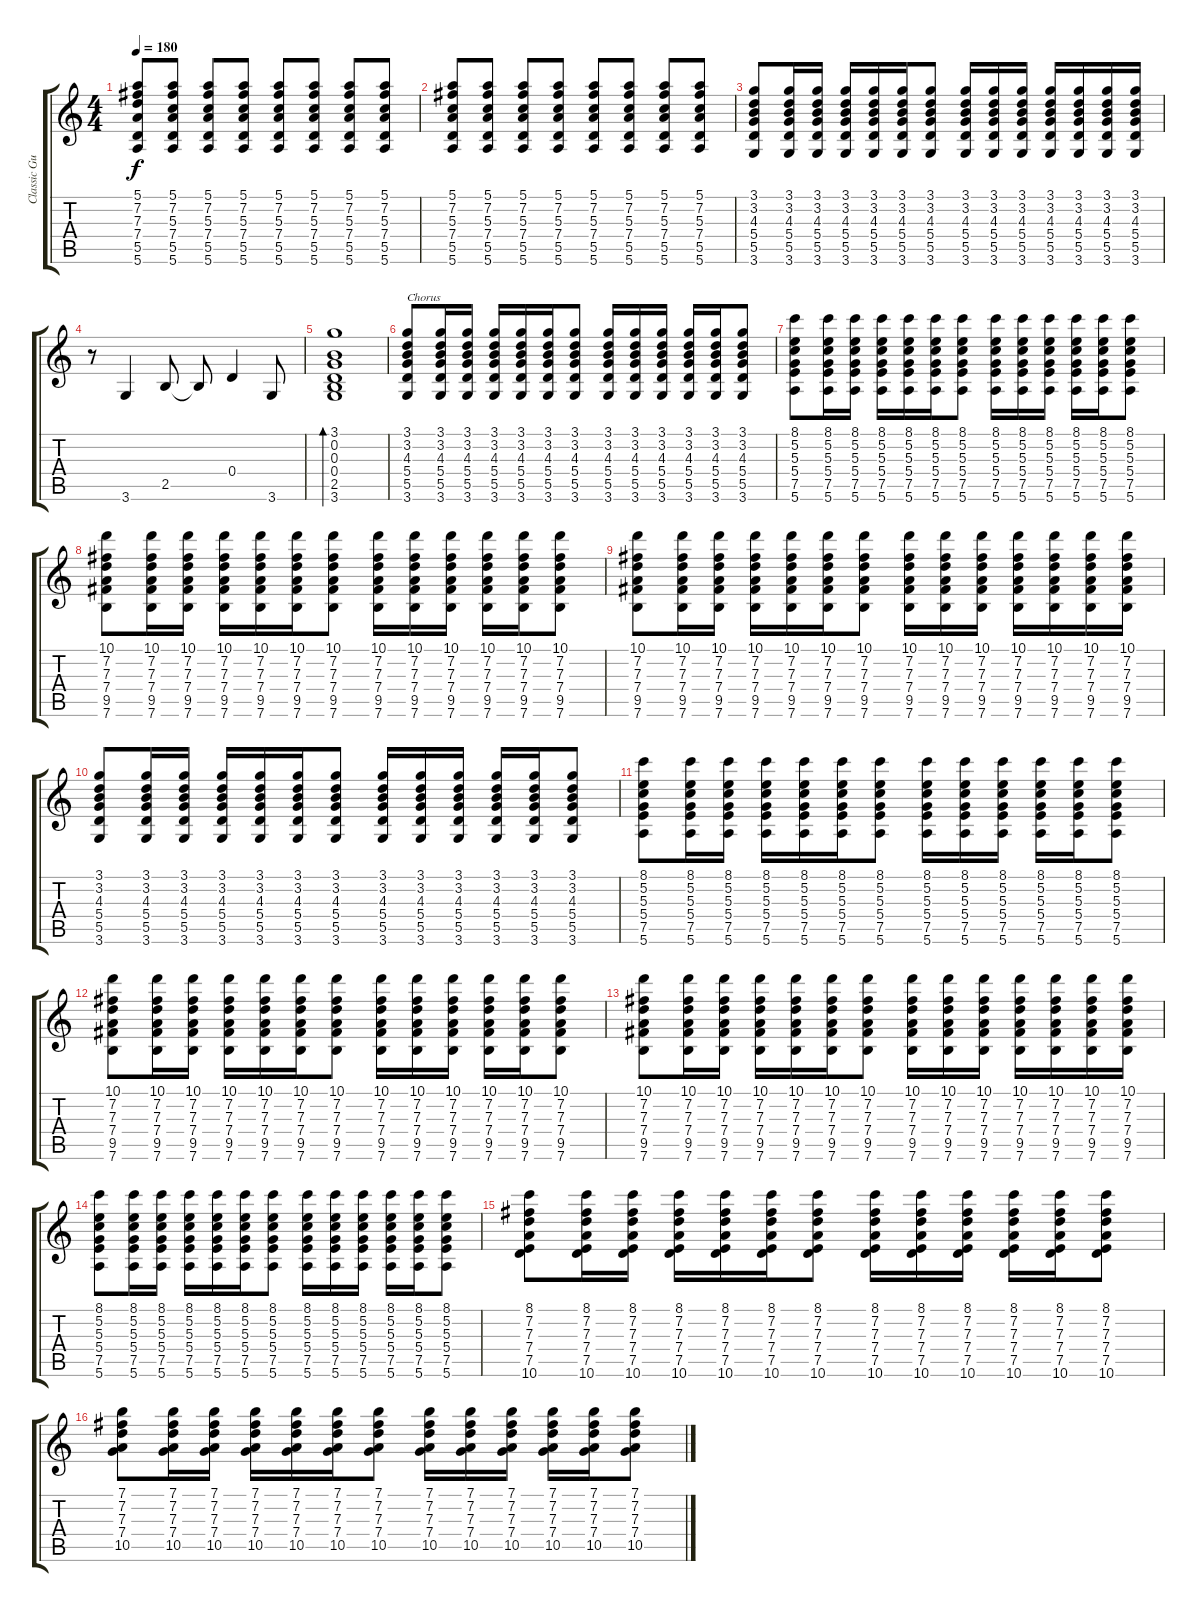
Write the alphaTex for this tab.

\track ("Classic Guitar" "Classic Gu") {instrument acousticguitarnylon}
\staff {score tabs}
\tuning (E4 B3 G3 D3 A2 E2) {hide}
\ts (4 4)
\tempo 180
\clef g2
\ks c
(5.1 7.2 7.3 7.4 5.5 5.6).8{dy f} (5.1 7.2 5.3 7.4 5.5 5.6).8 (5.1 7.2 5.3 7.4 5.5 5.6).8 (5.1 7.2 5.3 7.4 5.5 5.6).8 (5.1 7.2 5.3 7.4 5.5 5.6).8 (5.1 7.2 5.3 7.4 5.5 5.6).8 (5.1 7.2 5.3 7.4 5.5 5.6).8 (5.1 7.2 5.3 7.4 5.5 5.6).8 |
(5.1 7.2 5.3 7.4 5.5 5.6).8 (5.1 7.2 5.3 7.4 5.5 5.6).8 (5.1 7.2 5.3 7.4 5.5 5.6).8 (5.1 7.2 5.3 7.4 5.5 5.6).8 (5.1 7.2 5.3 7.4 5.5 5.6).8 (5.1 7.2 5.3 7.4 5.5 5.6).8 (5.1 7.2 5.3 7.4 5.5 5.6).8 (5.1 7.2 5.3 7.4 5.5 5.6).8 |
(3.1 3.2 4.3 5.4 5.5 3.6).8 (3.1 3.2 4.3 5.4 5.5 3.6).16 (3.1 3.2 4.3 5.4 5.5 3.6).16 (3.1 3.2 4.3 5.4 5.5 3.6).16 (3.1 3.2 4.3 5.4 5.5 3.6).16 (3.1 3.2 4.3 5.4 5.5 3.6).16 (3.1 3.2 4.3 5.4 5.5 3.6).8 (3.1 3.2 4.3 5.4 5.5 3.6).16 (3.1 3.2 4.3 5.4 5.5 3.6).16 (3.1 3.2 4.3 5.4 5.5 3.6).16 (3.1 3.2 4.3 5.4 5.5 3.6).16 (3.1 3.2 4.3 5.4 5.5 3.6).16 (3.1 3.2 4.3 5.4 5.5 3.6).16 (3.1 3.2 4.3 5.4 5.5 3.6).16 |
r.8 3.6.4 2.5.8 2.5{t}.8 0.4.4 3.6.8 |
(3.1 0.2 0.3 0.4 2.5 3.6).1{bd 30} |
(3.1 3.2 4.3 5.4 5.5 3.6).8{txt "Chorus"} (3.1 3.2 4.3 5.4 5.5 3.6).16 (3.1 3.2 4.3 5.4 5.5 3.6).16 (3.1 3.2 4.3 5.4 5.5 3.6).16 (3.1 3.2 4.3 5.4 5.5 3.6).16 (3.1 3.2 4.3 5.4 5.5 3.6).16 (3.1 3.2 4.3 5.4 5.5 3.6).8 (3.1 3.2 4.3 5.4 5.5 3.6).16 (3.1 3.2 4.3 5.4 5.5 3.6).16 (3.1 3.2 4.3 5.4 5.5 3.6).16 (3.1 3.2 4.3 5.4 5.5 3.6).16 (3.1 3.2 4.3 5.4 5.5 3.6).16 (3.1 3.2 4.3 5.4 5.5 3.6).8 |
(8.1 5.2 5.3 5.4 7.5 5.6).8 (8.1 5.2 5.3 5.4 7.5 5.6).16 (8.1 5.2 5.3 5.4 7.5 5.6).16 (8.1 5.2 5.3 5.4 7.5 5.6).16 (8.1 5.2 5.3 5.4 7.5 5.6).16 (8.1 5.2 5.3 5.4 7.5 5.6).16 (8.1 5.2 5.3 5.4 7.5 5.6).8 (8.1 5.2 5.3 5.4 7.5 5.6).16 (8.1 5.2 5.3 5.4 7.5 5.6).16 (8.1 5.2 5.3 5.4 7.5 5.6).16 (8.1 5.2 5.3 5.4 7.5 5.6).16 (8.1 5.2 5.3 5.4 7.5 5.6).16 (8.1 5.2 5.3 5.4 7.5 5.6).8 |
(10.1 7.2 7.3 7.4 9.5 7.6).8 (10.1 7.2 7.3 7.4 9.5 7.6).16 (10.1 7.2 7.3 7.4 9.5 7.6).16 (10.1 7.2 7.3 7.4 9.5 7.6).16 (10.1 7.2 7.3 7.4 9.5 7.6).16 (10.1 7.2 7.3 7.4 9.5 7.6).16 (10.1 7.2 7.3 7.4 9.5 7.6).8 (10.1 7.2 7.3 7.4 9.5 7.6).16 (10.1 7.2 7.3 7.4 9.5 7.6).16 (10.1 7.2 7.3 7.4 9.5 7.6).16 (10.1 7.2 7.3 7.4 9.5 7.6).16 (10.1 7.2 7.3 7.4 9.5 7.6).16 (10.1 7.2 7.3 7.4 9.5 7.6).8 |
(10.1 7.2 7.3 7.4 9.5 7.6).8 (10.1 7.2 7.3 7.4 9.5 7.6).16 (10.1 7.2 7.3 7.4 9.5 7.6).16 (10.1 7.2 7.3 7.4 9.5 7.6).16 (10.1 7.2 7.3 7.4 9.5 7.6).16 (10.1 7.2 7.3 7.4 9.5 7.6).16 (10.1 7.2 7.3 7.4 9.5 7.6).8 (10.1 7.2 7.3 7.4 9.5 7.6).16 (10.1 7.2 7.3 7.4 9.5 7.6).16 (10.1 7.2 7.3 7.4 9.5 7.6).16 (10.1 7.2 7.3 7.4 9.5 7.6).16 (10.1 7.2 7.3 7.4 9.5 7.6).16 (10.1 7.2 7.3 7.4 9.5 7.6).16 (10.1 7.2 7.3 7.4 9.5 7.6).16 |
(3.1 3.2 4.3 5.4 5.5 3.6).8 (3.1 3.2 4.3 5.4 5.5 3.6).16 (3.1 3.2 4.3 5.4 5.5 3.6).16 (3.1 3.2 4.3 5.4 5.5 3.6).16 (3.1 3.2 4.3 5.4 5.5 3.6).16 (3.1 3.2 4.3 5.4 5.5 3.6).16 (3.1 3.2 4.3 5.4 5.5 3.6).8 (3.1 3.2 4.3 5.4 5.5 3.6).16 (3.1 3.2 4.3 5.4 5.5 3.6).16 (3.1 3.2 4.3 5.4 5.5 3.6).16 (3.1 3.2 4.3 5.4 5.5 3.6).16 (3.1 3.2 4.3 5.4 5.5 3.6).16 (3.1 3.2 4.3 5.4 5.5 3.6).8 |
(8.1 5.2 5.3 5.4 7.5 5.6).8 (8.1 5.2 5.3 5.4 7.5 5.6).16 (8.1 5.2 5.3 5.4 7.5 5.6).16 (8.1 5.2 5.3 5.4 7.5 5.6).16 (8.1 5.2 5.3 5.4 7.5 5.6).16 (8.1 5.2 5.3 5.4 7.5 5.6).16 (8.1 5.2 5.3 5.4 7.5 5.6).8 (8.1 5.2 5.3 5.4 7.5 5.6).16 (8.1 5.2 5.3 5.4 7.5 5.6).16 (8.1 5.2 5.3 5.4 7.5 5.6).16 (8.1 5.2 5.3 5.4 7.5 5.6).16 (8.1 5.2 5.3 5.4 7.5 5.6).16 (8.1 5.2 5.3 5.4 7.5 5.6).8 |
(10.1 7.2 7.3 7.4 9.5 7.6).8 (10.1 7.2 7.3 7.4 9.5 7.6).16 (10.1 7.2 7.3 7.4 9.5 7.6).16 (10.1 7.2 7.3 7.4 9.5 7.6).16 (10.1 7.2 7.3 7.4 9.5 7.6).16 (10.1 7.2 7.3 7.4 9.5 7.6).16 (10.1 7.2 7.3 7.4 9.5 7.6).8 (10.1 7.2 7.3 7.4 9.5 7.6).16 (10.1 7.2 7.3 7.4 9.5 7.6).16 (10.1 7.2 7.3 7.4 9.5 7.6).16 (10.1 7.2 7.3 7.4 9.5 7.6).16 (10.1 7.2 7.3 7.4 9.5 7.6).16 (10.1 7.2 7.3 7.4 9.5 7.6).8 |
(10.1 7.2 7.3 7.4 9.5 7.6).8 (10.1 7.2 7.3 7.4 9.5 7.6).16 (10.1 7.2 7.3 7.4 9.5 7.6).16 (10.1 7.2 7.3 7.4 9.5 7.6).16 (10.1 7.2 7.3 7.4 9.5 7.6).16 (10.1 7.2 7.3 7.4 9.5 7.6).16 (10.1 7.2 7.3 7.4 9.5 7.6).8 (10.1 7.2 7.3 7.4 9.5 7.6).16 (10.1 7.2 7.3 7.4 9.5 7.6).16 (10.1 7.2 7.3 7.4 9.5 7.6).16 (10.1 7.2 7.3 7.4 9.5 7.6).16 (10.1 7.2 7.3 7.4 9.5 7.6).16 (10.1 7.2 7.3 7.4 9.5 7.6).16 (10.1 7.2 7.3 7.4 9.5 7.6).16 |
(8.1 5.2 5.3 5.4 7.5 5.6).8 (8.1 5.2 5.3 5.4 7.5 5.6).16 (8.1 5.2 5.3 5.4 7.5 5.6).16 (8.1 5.2 5.3 5.4 7.5 5.6).16 (8.1 5.2 5.3 5.4 7.5 5.6).16 (8.1 5.2 5.3 5.4 7.5 5.6).16 (8.1 5.2 5.3 5.4 7.5 5.6).8 (8.1 5.2 5.3 5.4 7.5 5.6).16 (8.1 5.2 5.3 5.4 7.5 5.6).16 (8.1 5.2 5.3 5.4 7.5 5.6).16 (8.1 5.2 5.3 5.4 7.5 5.6).16 (8.1 5.2 5.3 5.4 7.5 5.6).16 (8.1 5.2 5.3 5.4 7.5 5.6).8 |
(8.1 7.2 7.3 7.4 7.5 10.6).8 (8.1 7.2 7.3 7.4 7.5 10.6).16 (8.1 7.2 7.3 7.4 7.5 10.6).16 (8.1 7.2 7.3 7.4 7.5 10.6).16 (8.1 7.2 7.3 7.4 7.5 10.6).16 (8.1 7.2 7.3 7.4 7.5 10.6).16 (8.1 7.2 7.3 7.4 7.5 10.6).8 (8.1 7.2 7.3 7.4 7.5 10.6).16 (8.1 7.2 7.3 7.4 7.5 10.6).16 (8.1 7.2 7.3 7.4 7.5 10.6).16 (8.1 7.2 7.3 7.4 7.5 10.6).16 (8.1 7.2 7.3 7.4 7.5 10.6).16 (8.1 7.2 7.3 7.4 7.5 10.6).8 |
(7.1 7.2 7.3 7.4 10.5).8 (7.1 7.2 7.3 7.4 10.5).16 (7.1 7.2 7.3 7.4 10.5).16 (7.1 7.2 7.3 7.4 10.5).16 (7.1 7.2 7.3 7.4 10.5).16 (7.1 7.2 7.3 7.4 10.5).16 (7.1 7.2 7.3 7.4 10.5).8 (7.1 7.2 7.3 7.4 10.5).16 (7.1 7.2 7.3 7.4 10.5).16 (7.1 7.2 7.3 7.4 10.5).16 (7.1 7.2 7.3 7.4 10.5).16 (7.1 7.2 7.3 7.4 10.5).16 (7.1 7.2 7.3 7.4 10.5).8
